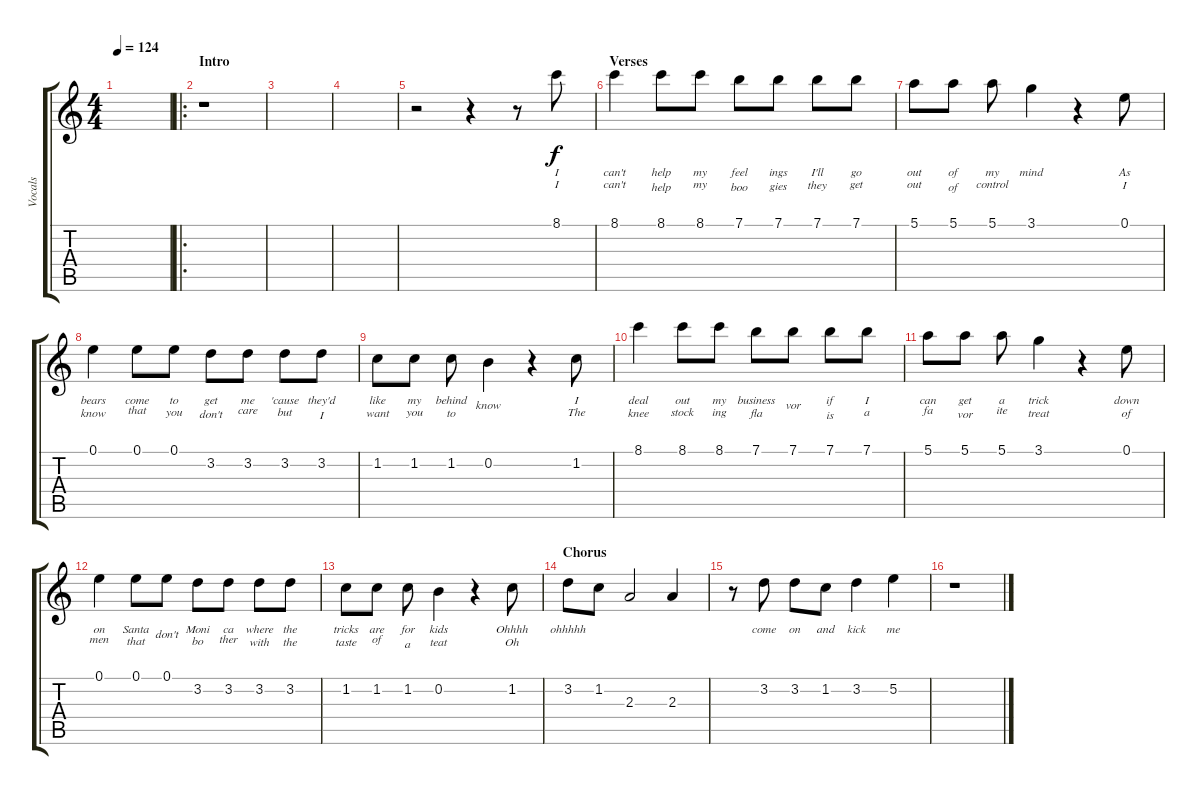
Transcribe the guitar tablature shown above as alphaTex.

\track ("Vocals" "Vocals") {instrument acousticguitarnylon}
\staff {score tabs}
\tuning (E4 B3 G3 D3 A2 E2) {hide}
\ts (4 4)
\tempo 124
\clef g2
\ks c
|
\ro
\section ("" "Intro")
r.1 |
|
|
r.2 r.4 r.8 8.1.8{lyrics (0 "I") lyrics (1 "I") lyrics (2 "") lyrics (3 "") lyrics (4 "")} |
\section ("" "Verses")
8.1.4{lyrics (0 "can't") lyrics (1 "can't") lyrics (2 "") lyrics (3 "") lyrics (4 "")} 8.1.8{lyrics (0 "help") lyrics (1 "help") lyrics (2 "") lyrics (3 "") lyrics (4 "")} 8.1.8{lyrics (0 "my") lyrics (1 "my") lyrics (2 "") lyrics (3 "") lyrics (4 "")} 7.1.8{lyrics (0 "feel") lyrics (1 "boo") lyrics (2 "") lyrics (3 "") lyrics (4 "")} 7.1.8{lyrics (0 "ings") lyrics (1 "gies") lyrics (2 "") lyrics (3 "") lyrics (4 "")} 7.1.8{lyrics (0 "I'll") lyrics (1 "they") lyrics (2 "") lyrics (3 "") lyrics (4 "")} 7.1.8{lyrics (0 "go") lyrics (1 "get") lyrics (2 "") lyrics (3 "") lyrics (4 "")} |
5.1.8{lyrics (0 "out") lyrics (1 "out") lyrics (2 "") lyrics (3 "") lyrics (4 "")} 5.1.8{lyrics (0 "of") lyrics (1 "of") lyrics (2 "") lyrics (3 "") lyrics (4 "")} 5.1.8{lyrics (0 "my") lyrics (1 "control") lyrics (2 "") lyrics (3 "") lyrics (4 "")} 3.1.4{lyrics (0 "mind") lyrics (1 "") lyrics (2 "") lyrics (3 "") lyrics (4 "")} r.4 0.1.8{lyrics (0 "As") lyrics (1 "I") lyrics (2 "") lyrics (3 "") lyrics (4 "")} |
0.1.4{lyrics (0 "bears") lyrics (1 "know") lyrics (2 "") lyrics (3 "") lyrics (4 "")} 0.1.8{lyrics (0 "come") lyrics (1 "that") lyrics (2 "") lyrics (3 "") lyrics (4 "")} 0.1.8{lyrics (0 "to") lyrics (1 "you") lyrics (2 "") lyrics (3 "") lyrics (4 "")} 3.2.8{lyrics (0 "get") lyrics (1 "don't") lyrics (2 "") lyrics (3 "") lyrics (4 "")} 3.2.8{lyrics (0 "me") lyrics (1 "care") lyrics (2 "") lyrics (3 "") lyrics (4 "")} 3.2.8{lyrics (0 "'cause") lyrics (1 "but") lyrics (2 "") lyrics (3 "") lyrics (4 "")} 3.2.8{lyrics (0 "they'd") lyrics (1 "I") lyrics (2 "") lyrics (3 "") lyrics (4 "")} |
1.2.8{lyrics (0 "like") lyrics (1 "want") lyrics (2 "") lyrics (3 "") lyrics (4 "")} 1.2.8{lyrics (0 "my") lyrics (1 "you") lyrics (2 "") lyrics (3 "") lyrics (4 "")} 1.2.8{lyrics (0 "behind") lyrics (1 "to") lyrics (2 "") lyrics (3 "") lyrics (4 "")} 0.2.4{lyrics (0 "") lyrics (1 "know") lyrics (2 "") lyrics (3 "") lyrics (4 "")} r.4 1.2.8{lyrics (0 "I") lyrics (1 "The") lyrics (2 "") lyrics (3 "") lyrics (4 "")} |
8.1.4{lyrics (0 "deal") lyrics (1 "knee") lyrics (2 "") lyrics (3 "") lyrics (4 "")} 8.1.8{lyrics (0 "out") lyrics (1 "stock") lyrics (2 "") lyrics (3 "") lyrics (4 "")} 8.1.8{lyrics (0 "my") lyrics (1 "ing") lyrics (2 "") lyrics (3 "") lyrics (4 "")} 7.1.8{lyrics (0 "business") lyrics (1 "fla") lyrics (2 "") lyrics (3 "") lyrics (4 "")} 7.1.8{lyrics (0 "") lyrics (1 "vor") lyrics (2 "") lyrics (3 "") lyrics (4 "")} 7.1.8{lyrics (0 "if") lyrics (1 "is") lyrics (2 "") lyrics (3 "") lyrics (4 "")} 7.1.8{lyrics (0 "I") lyrics (1 "a") lyrics (2 "") lyrics (3 "") lyrics (4 "")} |
5.1.8{lyrics (0 "can") lyrics (1 "fa") lyrics (2 "") lyrics (3 "") lyrics (4 "")} 5.1.8{lyrics (0 "get") lyrics (1 "vor") lyrics (2 "") lyrics (3 "") lyrics (4 "")} 5.1.8{lyrics (0 "a") lyrics (1 "ite") lyrics (2 "") lyrics (3 "") lyrics (4 "")} 3.1.4{lyrics (0 "trick") lyrics (1 "treat") lyrics (2 "") lyrics (3 "") lyrics (4 "")} r.4 0.1.8{lyrics (0 "down") lyrics (1 "of") lyrics (2 "") lyrics (3 "") lyrics (4 "")} |
0.1.4{lyrics (0 "on") lyrics (1 "men") lyrics (2 "") lyrics (3 "") lyrics (4 "")} 0.1.8{lyrics (0 "Santa") lyrics (1 "that") lyrics (2 "") lyrics (3 "") lyrics (4 "")} 0.1.8{lyrics (0 "") lyrics (1 "don't") lyrics (2 "") lyrics (3 "") lyrics (4 "")} 3.2.8{lyrics (0 "Moni") lyrics (1 "bo") lyrics (2 "") lyrics (3 "") lyrics (4 "")} 3.2.8{lyrics (0 "ca") lyrics (1 "ther") lyrics (2 "") lyrics (3 "") lyrics (4 "")} 3.2.8{lyrics (0 "where") lyrics (1 "with") lyrics (2 "") lyrics (3 "") lyrics (4 "")} 3.2.8{lyrics (0 "the") lyrics (1 "the") lyrics (2 "") lyrics (3 "") lyrics (4 "")} |
1.2.8{lyrics (0 "tricks") lyrics (1 "taste") lyrics (2 "") lyrics (3 "") lyrics (4 "")} 1.2.8{lyrics (0 "are") lyrics (1 "of") lyrics (2 "") lyrics (3 "") lyrics (4 "")} 1.2.8{lyrics (0 "for") lyrics (1 "a") lyrics (2 "") lyrics (3 "") lyrics (4 "")} 0.2.4{lyrics (0 "kids") lyrics (1 "teat") lyrics (2 "") lyrics (3 "") lyrics (4 "")} r.4 1.2.8{lyrics (0 "Ohhhh") lyrics (1 "Oh") lyrics (2 "") lyrics (3 "") lyrics (4 "")} |
\section ("" "Chorus")
3.2.8{lyrics (0 "ohhhhh") lyrics (1 "") lyrics (2 "") lyrics (3 "") lyrics (4 "")} 1.2.8{lyrics (0 "") lyrics (1 "") lyrics (2 "") lyrics (3 "") lyrics (4 "")} 2.3.2{lyrics (0 "") lyrics (1 "") lyrics (2 "") lyrics (3 "") lyrics (4 "")} 2.3.4{lyrics (0 "") lyrics (1 "") lyrics (2 "") lyrics (3 "") lyrics (4 "")} |
r.8 3.2.8{lyrics (0 "come") lyrics (1 "") lyrics (2 "") lyrics (3 "") lyrics (4 "")} 3.2.8{lyrics (0 "on") lyrics (1 "") lyrics (2 "") lyrics (3 "") lyrics (4 "")} 1.2.8{lyrics (0 "and") lyrics (1 "") lyrics (2 "") lyrics (3 "") lyrics (4 "")} 3.2.4{lyrics (0 "kick") lyrics (1 "") lyrics (2 "") lyrics (3 "") lyrics (4 "")} 5.2.4{lyrics (0 "me") lyrics (1 "") lyrics (2 "") lyrics (3 "") lyrics (4 "")} |
r.1
